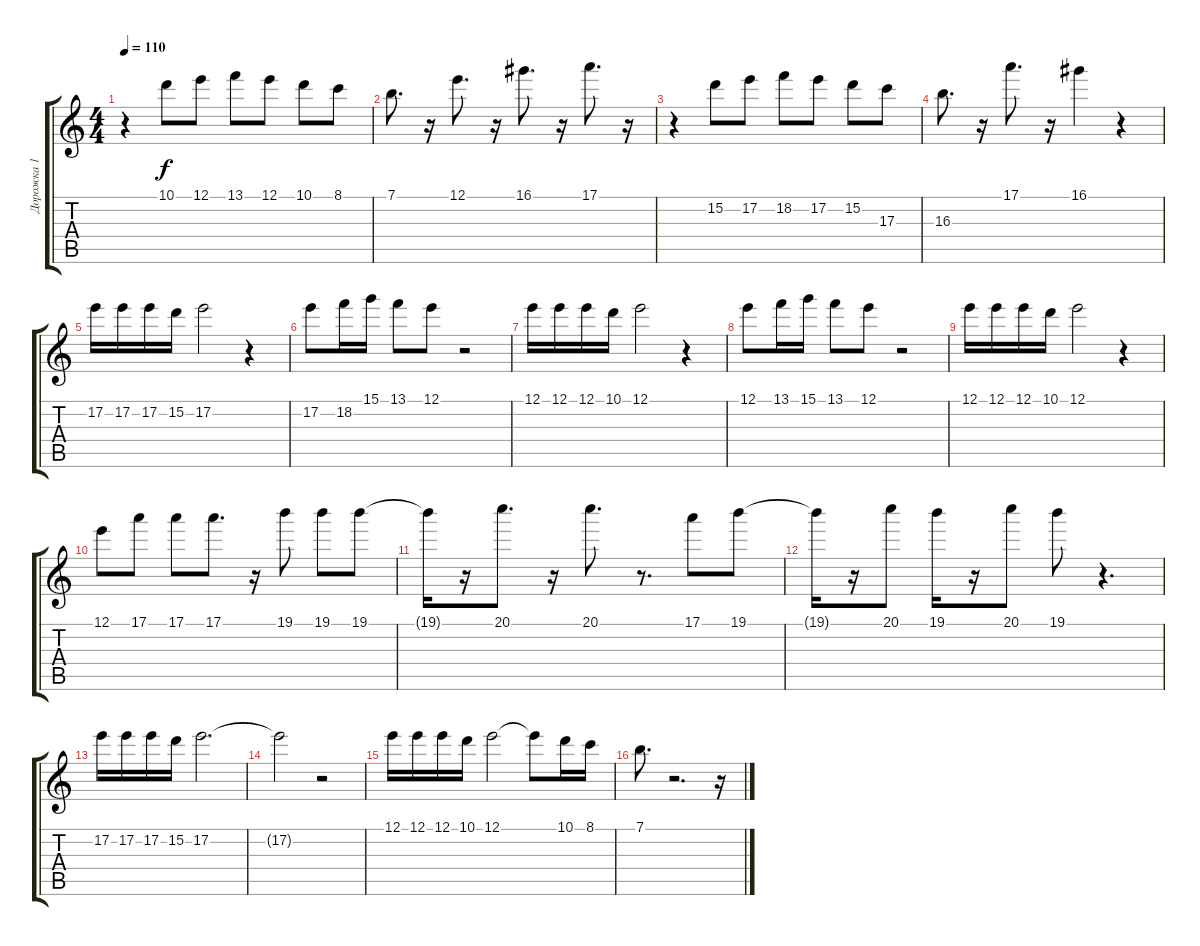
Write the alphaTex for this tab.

\track ("Дорожка 1" "Дорожка 1") {instrument electricguitarjazz}
\staff {score tabs}
\tuning (E4 B3 G3 D3 A2 E2) {hide}
\ts (4 4)
\tempo 110
\clef g2
\ks c
r.4{dy f} 10.1.8 12.1.8 13.1.8 12.1.8 10.1.8 8.1.8 |
7.1.8{d} r.16 12.1.8{d} r.16 16.1.8{d} r.16 17.1.8{d} r.16 |
r.4 15.2.8 17.2.8 18.2.8 17.2.8 15.2.8 17.3.8 |
16.3.8{d} r.16 17.1.8{d} r.16 16.1.4 r.4 |
17.2.16 17.2.16 17.2.16 15.2.16 17.2.2 r.4 |
17.2.8 18.2.16 15.1.16 13.1.8 12.1.8 r.2 |
12.1.16 12.1.16 12.1.16 10.1.16 12.1.2 r.4 |
12.1.8 13.1.16 15.1.16 13.1.8 12.1.8 r.2 |
12.1.16 12.1.16 12.1.16 10.1.16 12.1.2 r.4 |
12.1.8 17.1.8 17.1.8 17.1.8{d} r.16 19.1.8 19.1.8 19.1.8 |
19.1{t}.16 r.16 20.1.8{d} r.16 20.1.8{d} r.8{d} 17.1.8 19.1.8 |
19.1{t}.16 r.16 20.1.8 19.1.16 r.16 20.1.8 19.1.8 r.4{d} |
17.2.16 17.2.16 17.2.16 15.2.16 17.2.2{d} |
17.2{t}.2 r.2 |
12.1.16 12.1.16 12.1.16 10.1.16 12.1.2 12.1{t}.8 10.1.16 8.1.16 |
7.1.8{d} r.2{d} r.16
